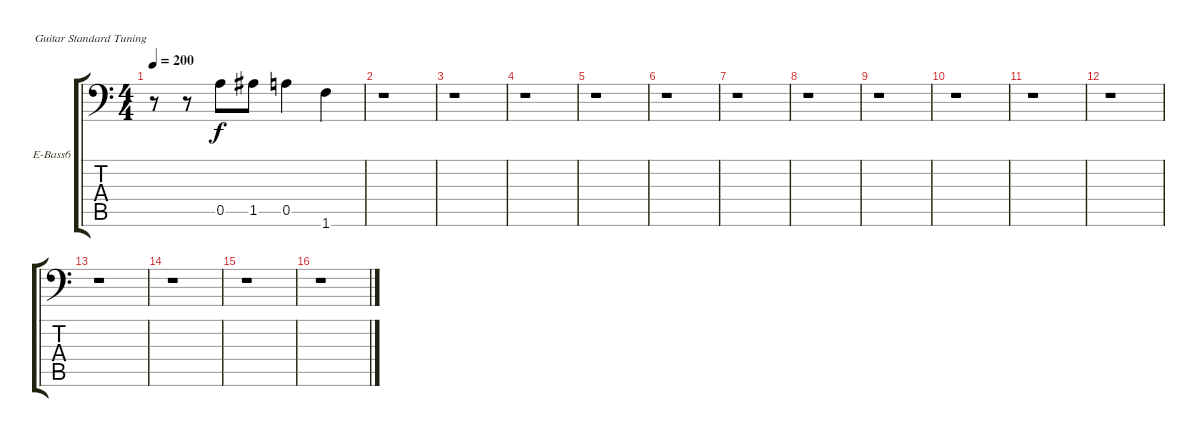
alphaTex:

\bracketExtendMode groupsimilarinstruments
\firstSystemTrackNameOrientation horizontal
\otherSystemsTrackNameOrientation horizontal
\track ("Бас 3" "E-Bass6") {instrument slapbass1}
\staff {score tabs}
\tuning (E4 B3 G3 D3 A2 E2)
\ts (4 4)
\tempo 200
\clef f4
\ks c
r.8{dy f} r.8 0.5.8 1.5.8 0.5.4 1.6.4 |
r.1 |
r.1 |
r.1 |
r.1 |
r.1 |
r.1 |
r.1 |
r.1 |
r.1 |
r.1 |
r.1 |
r.1 |
r.1 |
r.1 |
r.1
